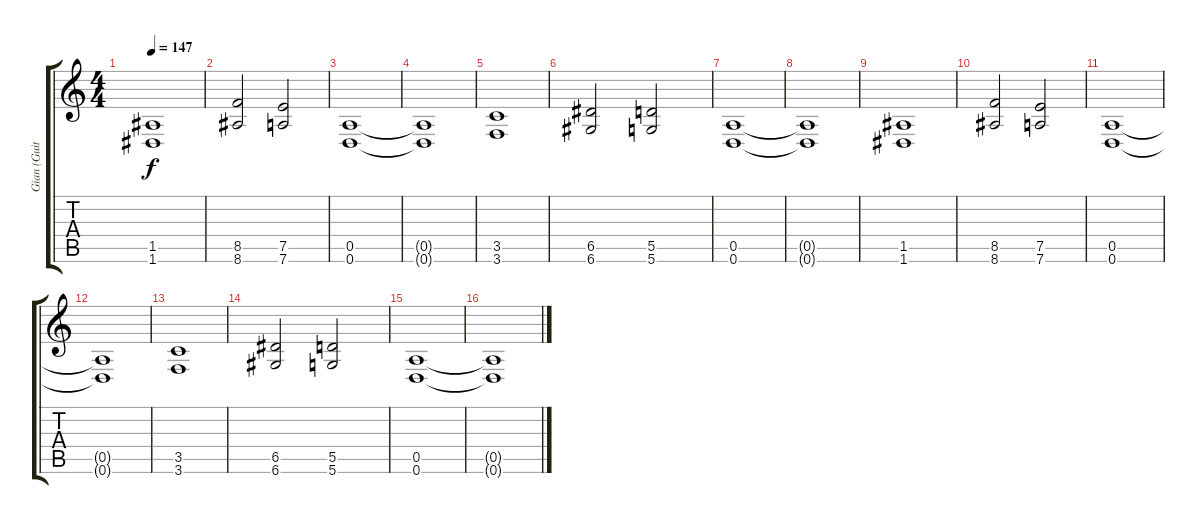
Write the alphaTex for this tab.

\track ("Gian (Guitar)" "Gian (Guit") {instrument overdrivenguitar}
\staff {score tabs}
\tuning (E4 B3 G3 D3 A2 D2) {hide}
\ts (4 4)
\tempo 147
\clef g2
\ks c
(1.5 1.6).1{dy f} |
(8.5 8.6).2 (7.5 7.6).2 |
(0.5 0.6).1 |
(0.5{t} 0.6{t}).1 |
(3.5 3.6).1 |
(6.5 6.6).2 (5.5 5.6).2 |
(0.5 0.6).1 |
(0.5{t} 0.6{t}).1 |
(1.5 1.6).1 |
(8.5 8.6).2 (7.5 7.6).2 |
(0.5 0.6).1 |
(0.5{t} 0.6{t}).1 |
(3.5 3.6).1 |
(6.5 6.6).2 (5.5 5.6).2 |
(0.5 0.6).1 |
(0.5{t} 0.6{t}).1
